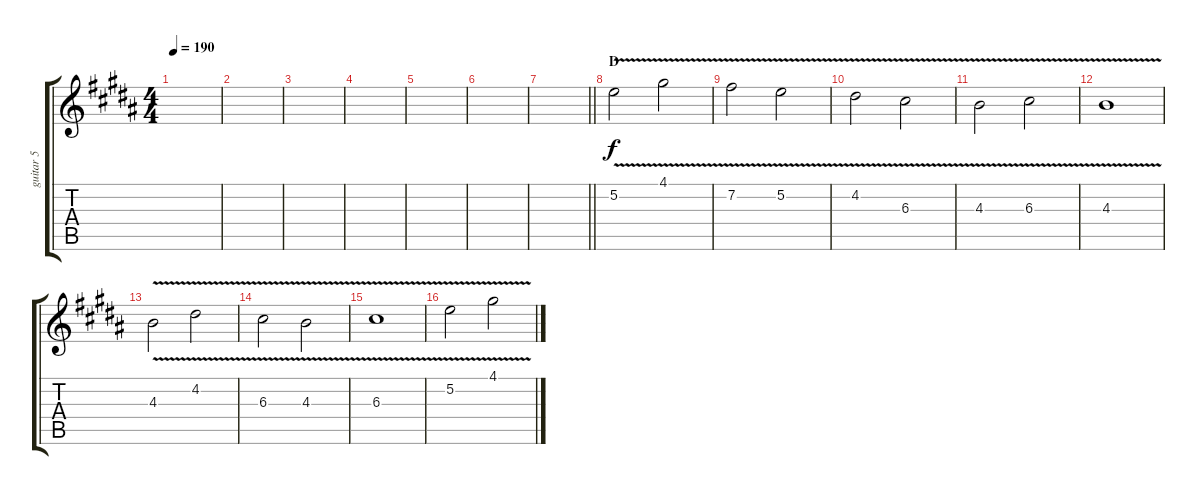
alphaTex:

\track ("guitar 5" "guitar 5") {instrument overdrivenguitar}
\staff {score tabs}
\tuning (E4 B3 G3 D3 A2 E2) {hide}
\ts (4 4)
\tempo 190
\clef g2
\ks b
|
|
|
|
|
|
\barLineRight lightlight
|
\section ("" "D")
5.2{v}.2 4.1{v}.2 |
7.2{v}.2 5.2{v}.2 |
4.2{v}.2 6.3{v}.2 |
4.3{v}.2 6.3{v}.2 |
4.3{v}.1 |
4.3{v}.2 4.2{v}.2 |
6.3{v}.2 4.3{v}.2 |
6.3{v}.1 |
5.2{v}.2 4.1{v}.2
